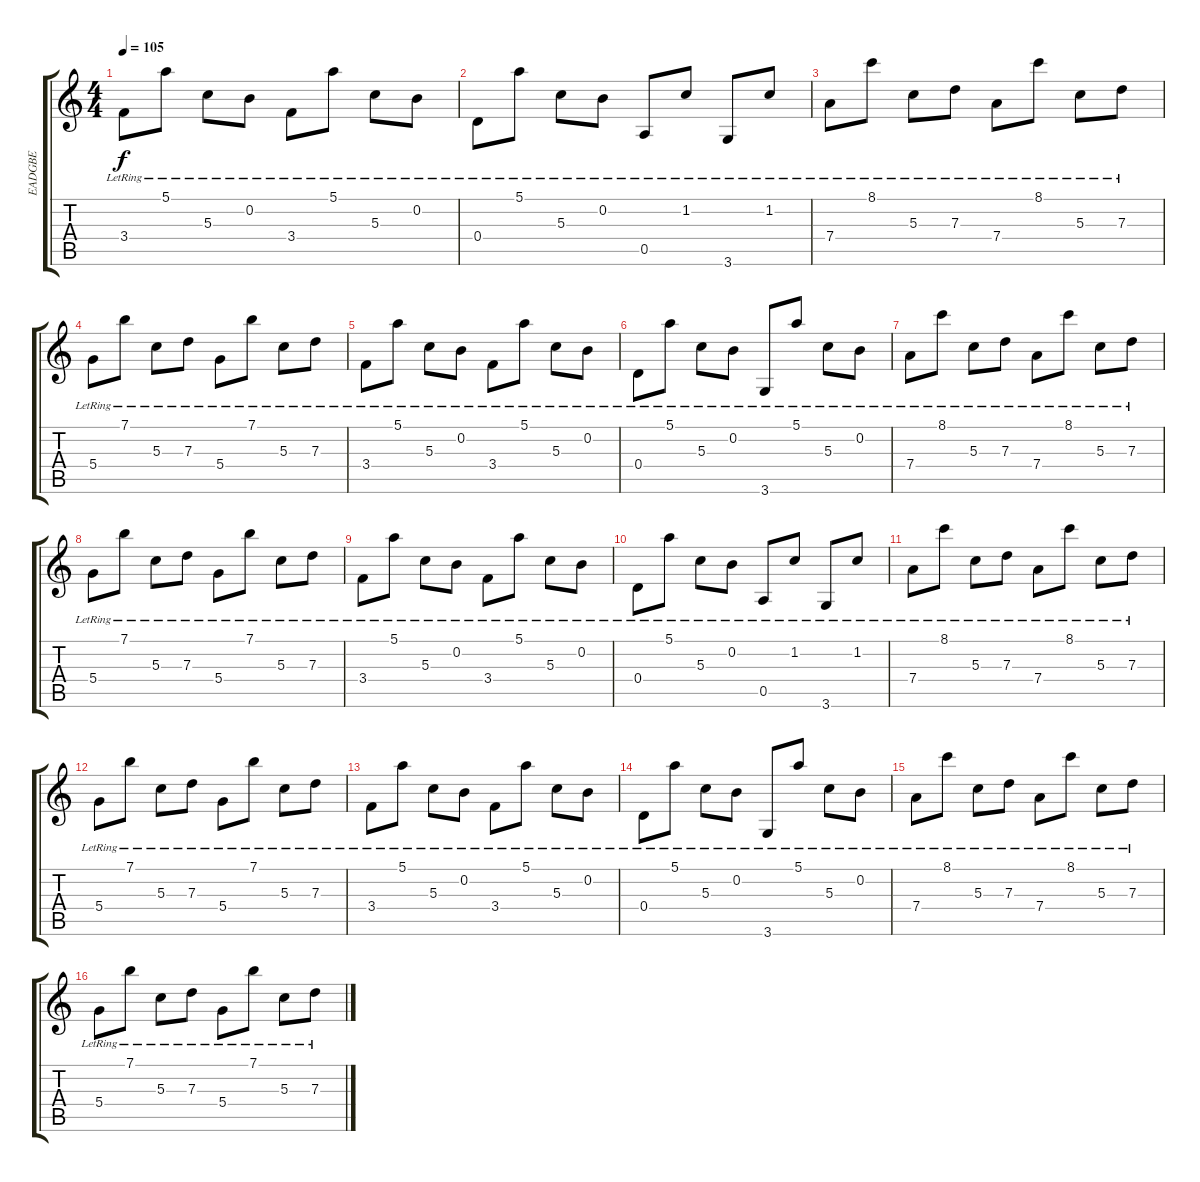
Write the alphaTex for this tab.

\track ("EADGBE " "EADGBE ") {instrument acousticguitarsteel}
\staff {score tabs}
\tuning (E4 B3 G3 D3 A2 E2) {hide}
\ts (4 4)
\tempo 105
\clef g2
\ks c
3.4{lr}.8{dy f} 5.1{lr}.8 5.3{lr}.8 0.2{lr}.8 3.4{lr}.8 5.1{lr}.8 5.3{lr}.8 0.2{lr}.8 |
0.4{lr}.8 5.1{lr}.8 5.3{lr}.8 0.2{lr}.8 0.5{lr}.8 1.2{lr}.8 3.6{lr}.8 1.2{lr}.8 |
7.4{lr}.8 8.1{lr}.8 5.3{lr}.8 7.3{lr}.8 7.4{lr}.8 8.1{lr}.8 5.3{lr}.8 7.3{lr}.8 |
5.4{lr}.8 7.1{lr}.8 5.3{lr}.8 7.3{lr}.8 5.4{lr}.8 7.1{lr}.8 5.3{lr}.8 7.3{lr}.8 |
3.4{lr}.8 5.1{lr}.8 5.3{lr}.8 0.2{lr}.8 3.4{lr}.8 5.1{lr}.8 5.3{lr}.8 0.2{lr}.8 |
0.4{lr}.8 5.1{lr}.8 5.3{lr}.8 0.2{lr}.8 3.6{lr}.8 5.1{lr}.8 5.3{lr}.8 0.2{lr}.8 |
7.4{lr}.8 8.1{lr}.8 5.3{lr}.8 7.3{lr}.8 7.4{lr}.8 8.1{lr}.8 5.3{lr}.8 7.3{lr}.8 |
5.4{lr}.8 7.1{lr}.8 5.3{lr}.8 7.3{lr}.8 5.4{lr}.8 7.1{lr}.8 5.3{lr}.8 7.3{lr}.8 |
3.4{lr}.8 5.1{lr}.8 5.3{lr}.8 0.2{lr}.8 3.4{lr}.8 5.1{lr}.8 5.3{lr}.8 0.2{lr}.8 |
0.4{lr}.8 5.1{lr}.8 5.3{lr}.8 0.2{lr}.8 0.5{lr}.8 1.2{lr}.8 3.6{lr}.8 1.2{lr}.8 |
7.4{lr}.8 8.1{lr}.8 5.3{lr}.8 7.3{lr}.8 7.4{lr}.8 8.1{lr}.8 5.3{lr}.8 7.3{lr}.8 |
5.4{lr}.8 7.1{lr}.8 5.3{lr}.8 7.3{lr}.8 5.4{lr}.8 7.1{lr}.8 5.3{lr}.8 7.3{lr}.8 |
3.4{lr}.8 5.1{lr}.8 5.3{lr}.8 0.2{lr}.8 3.4{lr}.8 5.1{lr}.8 5.3{lr}.8 0.2{lr}.8 |
0.4{lr}.8 5.1{lr}.8 5.3{lr}.8 0.2{lr}.8 3.6{lr}.8 5.1{lr}.8 5.3{lr}.8 0.2{lr}.8 |
7.4{lr}.8 8.1{lr}.8 5.3{lr}.8 7.3{lr}.8 7.4{lr}.8 8.1{lr}.8 5.3{lr}.8 7.3{lr}.8 |
5.4{lr}.8 7.1{lr}.8 5.3{lr}.8 7.3{lr}.8 5.4{lr}.8 7.1{lr}.8 5.3{lr}.8 7.3{lr}.8
